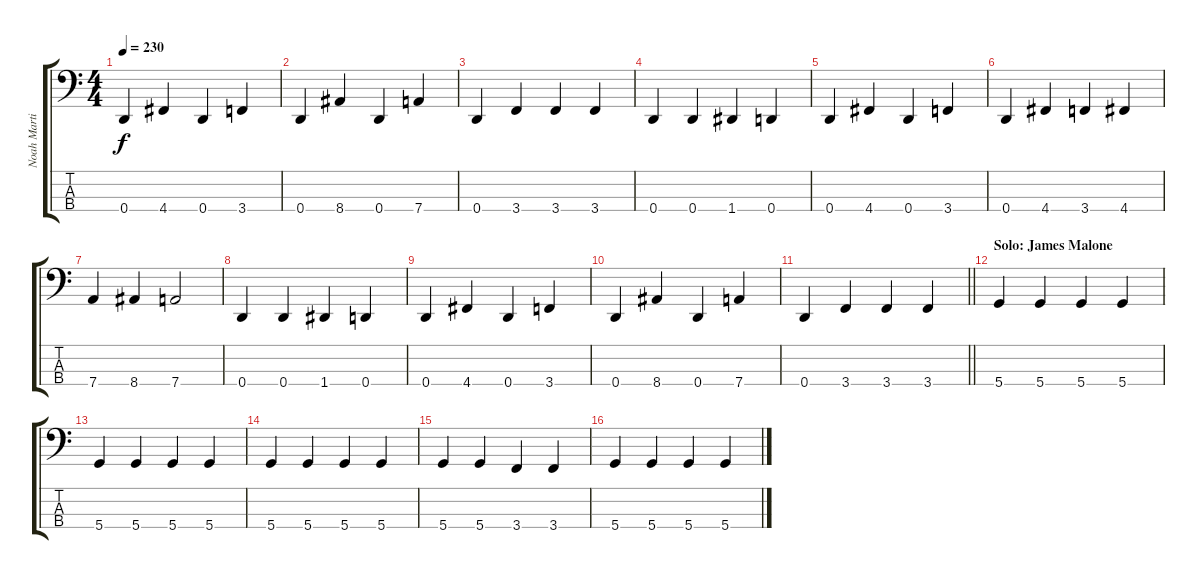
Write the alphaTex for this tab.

\track ("Noah Martin" "Noah Marti") {instrument electricbassfinger}
\staff {score tabs}
\tuning (F2 C2 G1 D1) {hide}
\ts (4 4)
\tempo 230
\clef f4
\ks c
0.4.4{dy f} 4.4.4 0.4.4 3.4.4 |
0.4.4 8.4.4 0.4.4 7.4.4 |
0.4.4 3.4.4 3.4.4 3.4.4 |
0.4.4 0.4.4 1.4.4 0.4.4 |
0.4.4 4.4.4 0.4.4 3.4.4 |
0.4.4 4.4.4 3.4.4 4.4.4 |
7.4.4 8.4.4 7.4.2 |
0.4.4 0.4.4 1.4.4 0.4.4 |
0.4.4 4.4.4 0.4.4 3.4.4 |
0.4.4 8.4.4 0.4.4 7.4.4 |
\barLineRight lightlight
0.4.4 3.4.4 3.4.4 3.4.4 |
\section ("" "Solo: James Malone")
5.4.4 5.4.4 5.4.4 5.4.4 |
5.4.4 5.4.4 5.4.4 5.4.4 |
5.4.4 5.4.4 5.4.4 5.4.4 |
5.4.4 5.4.4 3.4.4 3.4.4 |
5.4.4 5.4.4 5.4.4 5.4.4
